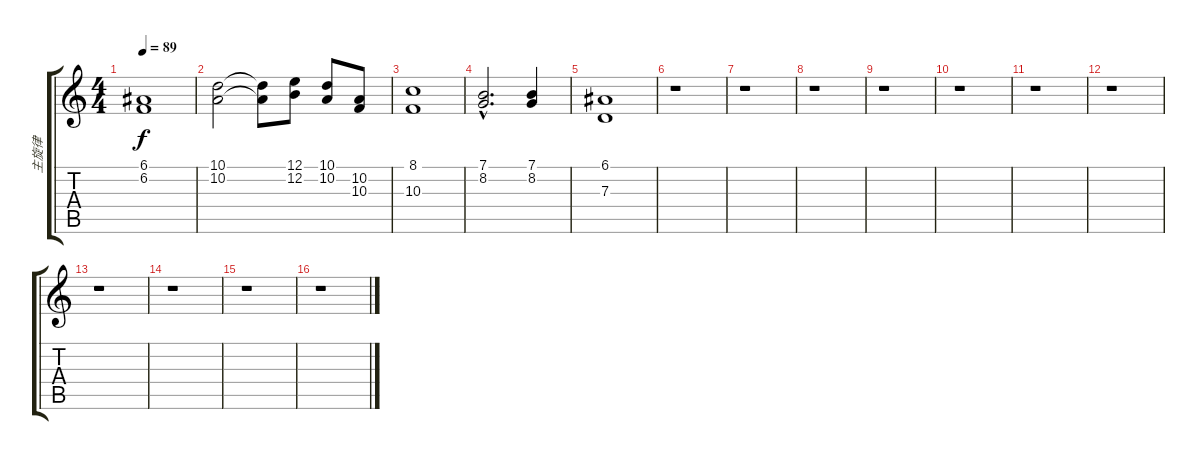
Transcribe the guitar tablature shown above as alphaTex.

\track ("主旋律" "主旋律") {instrument sopranosax}
\staff {score tabs}
\tuning (E4 B3 G3 D3 A2 E2) {hide}
\ts (4 4)
\tempo 89
\clef g2
\ks c
(6.1 6.2).1{dy f} |
(10.1 10.2).2 (10.1{t} 10.2{t}).8 (12.1 12.2).8 (10.1 10.2).8 (10.2 10.3).8 |
(8.1 10.3).1 |
(7.1{hac} 8.2{hac}).2{d} (7.1 8.2).4 |
(6.1 7.3).1 |
r.1 |
r.1 |
r.1 |
r.1 |
r.1 |
r.1 |
r.1 |
r.1 |
r.1 |
r.1 |
r.1
